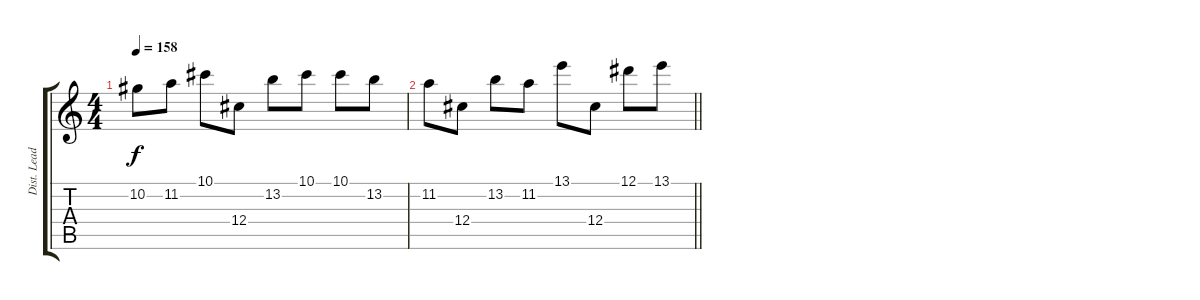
\track ("Dist. Lead Guitar" "Dist. Lead") {instrument distortionguitar}
\staff {score tabs}
\tuning (Eb4 Bb3 Gb3 Db3 Ab2 Db2) {hide}
\ts (4 4)
\tempo 158
\clef g2
\ks c
10.2.8{dy f} 11.2.8 10.1.8 12.4.8 13.2.8 10.1.8 10.1.8 13.2.8 |
\barLineRight lightlight
11.2.8 12.4.8 13.2.8 11.2.8 13.1.8 12.4.8 12.1.8 13.1.8
